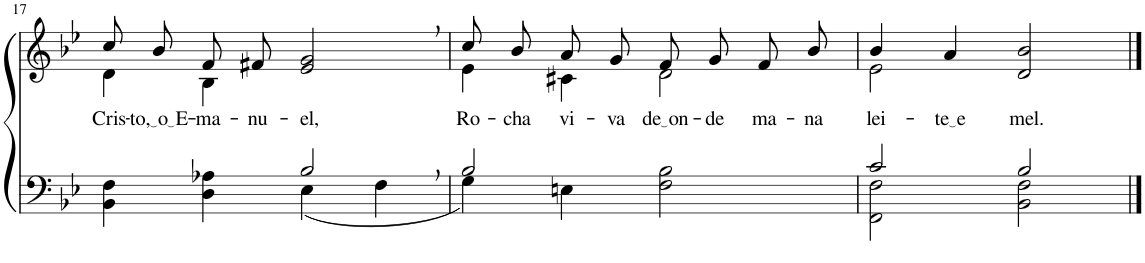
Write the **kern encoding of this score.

**kern	**kern	**text
*part2	*part1	*part1
*staff2	*staff1	*staff1
*I"Parte III e IV	*I"Parte I e II	*
!!LO:PB:g=z
*clefF4	*clefG2	*
*k[b-e-]	*k[b-e-]	*
*M4/4	*M4/4	*
*met(c)	*met(c)	*
=17	=17	=17
*^	*^	*
!	!	!	!	!LO:LY:b
2ryy	4BB-\ 4F\	8cc/L	4d\	Cris-
!	!	!	!	!LO:LY:b
.	.	8b-/J	.	to, o E
!	!	!	!	!LO:LY:b
.	4D\ 4A-X\	8f/L	4B-\	-ma-
!	!	!	!	!LO:LY:b
.	.	8f#X/J	.	-nu-
!	!	!	!	!LO:LY:b
2B-,/	(4E-\	2e-/, 2g/,	2ryy	-el,
.	4F\	.	.	.
=18	=18	=18	=18	=18
!	!	!	!	!LO:LY:b
2B-/	4G\)	8cc/L	4e-\	Ro-
!	!	!	!	!LO:LY:b
.	.	8b-/J	.	-cha
!	!	!	!	!LO:LY:b
.	4En\	8a/L	4c#X\	vi-
!	!	!	!	!LO:LY:b
.	.	8g/J	.	va
!	!	!	!	!LO:LY:b
2ryy	2F\ 2B-\	8f/L	2d\	de on
!	!	!	!	!LO:LY:b
.	.	8g/J	.	de
!	!	!	!	!LO:LY:b
.	.	8f/L	.	ma-
!	!	!	!	!LO:LY:b
.	.	8b-/J	.	-na
=19	=19	=19	=19	=19
!	!	!	!	!LO:LY:b
2c/	2FF\ 2F\	4b-/	2e-\	-lei-
!	!	!	!	!LO:LY:b
.	.	4a/	.	te e
!	!	!	!	!LO:LY:b
2B-/	2BB-\ 2F\	2d/ 2b-/	2ryy	mel.
*v	*v	*	*	*
*	*v	*v	*
==	==	==
*-	*-	*-
